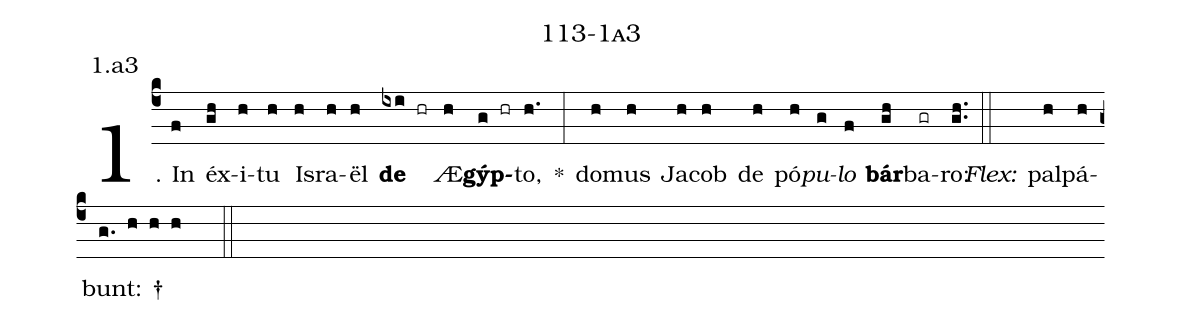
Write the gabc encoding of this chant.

name: 113-1a3;
annotation: 1.a3;
%%
(c4)1. In(f) éx(gh)i(h)tu(h) Is(h)ra(h)ël(h) <b>de</b>(ixi hr) Æ(h)<b>gýp</b>(g hr)to,(h.) *(:) do(h)mus(h) Ja(h)cob(h) de(h) pó(h)<i>pu</i>(g)<i>lo</i>(f) <b>bár</b>(gh)ba(gr)ro:(gh..) (::)
<i>Flex:</i>()  pal(h)pá(h)bunt: †(g. h h h  ::)
